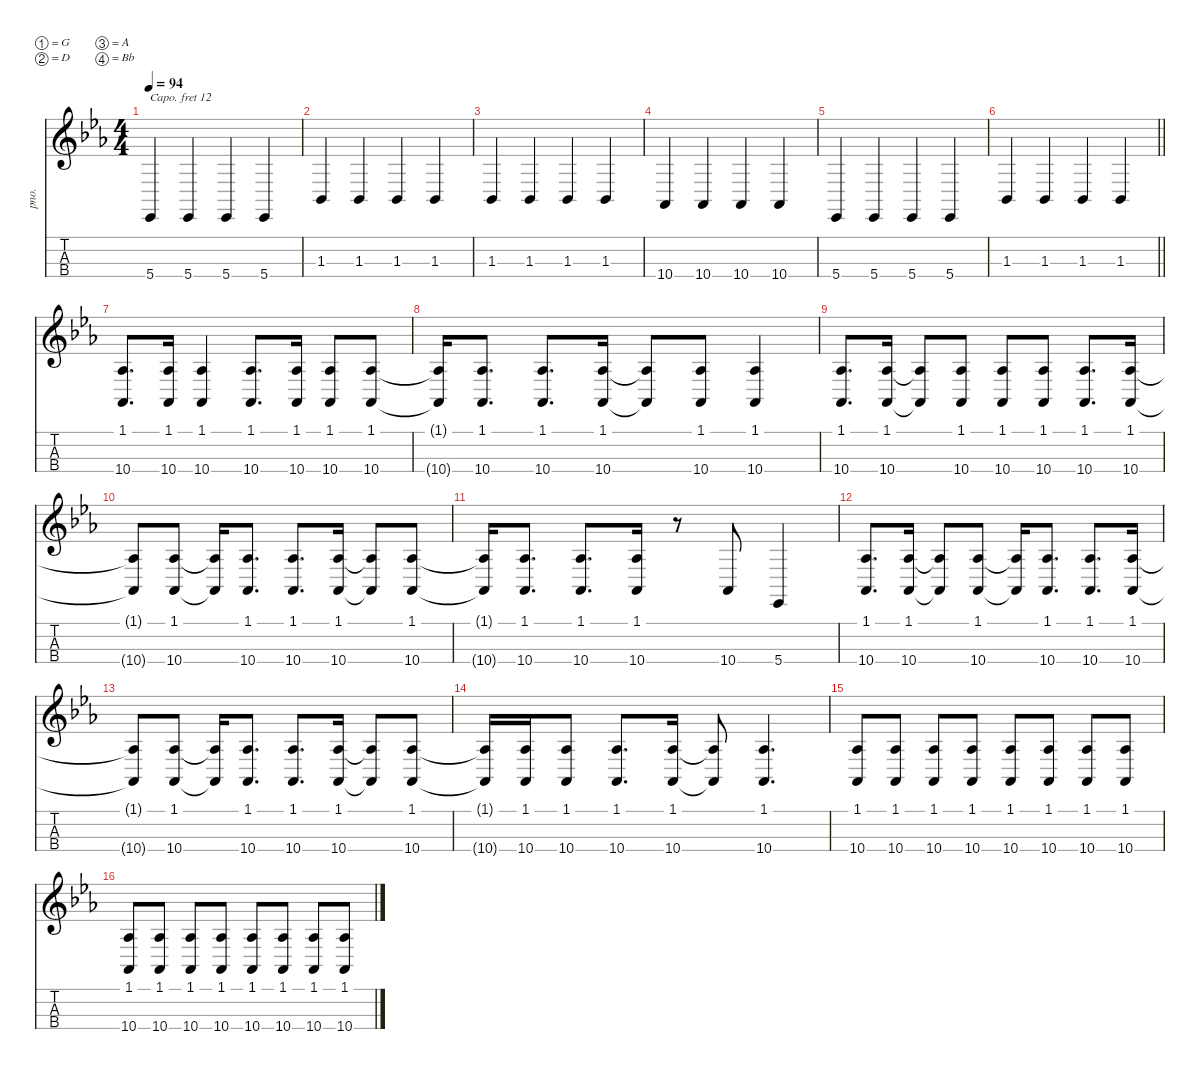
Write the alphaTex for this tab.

\defaultSystemsLayout 4
\hideDynamics
\bracketExtendMode nobrackets
\otherSystemsTrackNameOrientation horizontal
\track ("Track 4" "pno.") {instrument acousticgrandpiano}
\staff {score tabs}
\capo 12
\tuning (G2 D2 A1 Bb0)
\ts (4 4)
\tempo 94
\clef g2
\ks eb
5.4{acc b}.4{dy f} 5.4{acc b}.4 5.4{acc b}.4 5.4{acc b}.4 |
1.3{acc b}.4 1.3{acc b}.4 1.3{acc b}.4 1.3{acc b}.4 |
1.3{acc b}.4 1.3{acc b}.4 1.3{acc b}.4 1.3{acc b}.4 |
10.4{acc b}.4 10.4{acc b}.4 10.4{acc b}.4 10.4{acc b}.4 |
5.4{acc b}.4 5.4{acc b}.4 5.4{acc b}.4 5.4{acc b}.4 |
\barLineRight lightlight
1.3{acc b}.4 1.3{acc b}.4 1.3{acc b}.4 1.3{acc b}.4 |
(1.1{acc b} 10.4{acc b}).8{d} (1.1{acc b} 10.4{acc b}).16 (1.1{acc b} 10.4{acc b}).4 (1.1{acc b} 10.4{acc b}).8{d} (1.1{acc b} 10.4{acc b}).16 (1.1{acc b} 10.4{acc b}).8 (1.1{acc b} 10.4{acc b}).8 |
(1.1{t acc b} 10.4{t acc b}).16 (1.1{acc b} 10.4{acc b}).8{d} (1.1{acc b} 10.4{acc b}).8{d} (1.1{acc b} 10.4{acc b}).16 (1.1{t acc b} 10.4{t acc b}).8 (1.1{acc b} 10.4{acc b}).8 (1.1{acc b} 10.4{acc b}).4 |
(1.1{acc b} 10.4{acc b}).8{d} (1.1{acc b} 10.4{acc b}).16 (1.1{t acc b} 10.4{t acc b}).8 (1.1{acc b} 10.4{acc b}).8 (1.1{acc b} 10.4{acc b}).8 (1.1{acc b} 10.4{acc b}).8 (1.1{acc b} 10.4{acc b}).8{d} (1.1{acc b} 10.4{acc b}).16 |
(1.1{t acc b} 10.4{t acc b}).8 (1.1{acc b} 10.4{acc b}).8 (1.1{t acc b} 10.4{t acc b}).16 (1.1{acc b} 10.4{acc b}).8{d} (1.1{acc b} 10.4{acc b}).8{d} (1.1{acc b} 10.4{acc b}).16 (1.1{t acc b} 10.4{t acc b}).8 (1.1{acc b} 10.4{acc b}).8 |
(1.1{t acc b} 10.4{t acc b}).16 (1.1{acc b} 10.4{acc b}).8{d} (1.1{acc b} 10.4{acc b}).8{d} (1.1{acc b} 10.4{acc b}).16 r.8 10.4{acc b}.8 5.4{acc b}.4 |
(1.1{acc b} 10.4{acc b}).8{d} (1.1{acc b} 10.4{acc b}).16 (1.1{t acc b} 10.4{t acc b}).8 (1.1{acc b} 10.4{acc b}).8 (1.1{t acc b} 10.4{t acc b}).16 (1.1{acc b} 10.4{acc b}).8{d} (1.1{acc b} 10.4{acc b}).8{d} (1.1{acc b} 10.4{acc b}).16 |
(1.1{t acc b} 10.4{t acc b}).8 (1.1{acc b} 10.4{acc b}).8 (1.1{t acc b} 10.4{t acc b}).16 (1.1{acc b} 10.4{acc b}).8{d} (1.1{acc b} 10.4{acc b}).8{d} (1.1{acc b} 10.4{acc b}).16 (1.1{t acc b} 10.4{t acc b}).8 (1.1{acc b} 10.4{acc b}).8 |
(1.1{t acc b} 10.4{t acc b}).16 (1.1{acc b} 10.4{acc b}).16 (1.1{acc b} 10.4{acc b}).8 (1.1{acc b} 10.4{acc b}).8{d} (1.1{acc b} 10.4{acc b}).16 (1.1{t acc b} 10.4{t acc b}).8 (1.1{acc b} 10.4{acc b}).4{d} |
(1.1{acc b} 10.4{acc b}).8 (1.1{acc b} 10.4{acc b}).8 (1.1{acc b} 10.4{acc b}).8 (1.1{acc b} 10.4{acc b}).8 (1.1{acc b} 10.4{acc b}).8 (1.1{acc b} 10.4{acc b}).8 (1.1{acc b} 10.4{acc b}).8 (1.1{acc b} 10.4{acc b}).8 |
(1.1{acc b} 10.4{acc b}).8 (1.1{acc b} 10.4{acc b}).8 (1.1{acc b} 10.4{acc b}).8 (1.1{acc b} 10.4{acc b}).8 (1.1{acc b} 10.4{acc b}).8 (1.1{acc b} 10.4{acc b}).8 (1.1{acc b} 10.4{acc b}).8 (1.1{acc b} 10.4{acc b}).8
